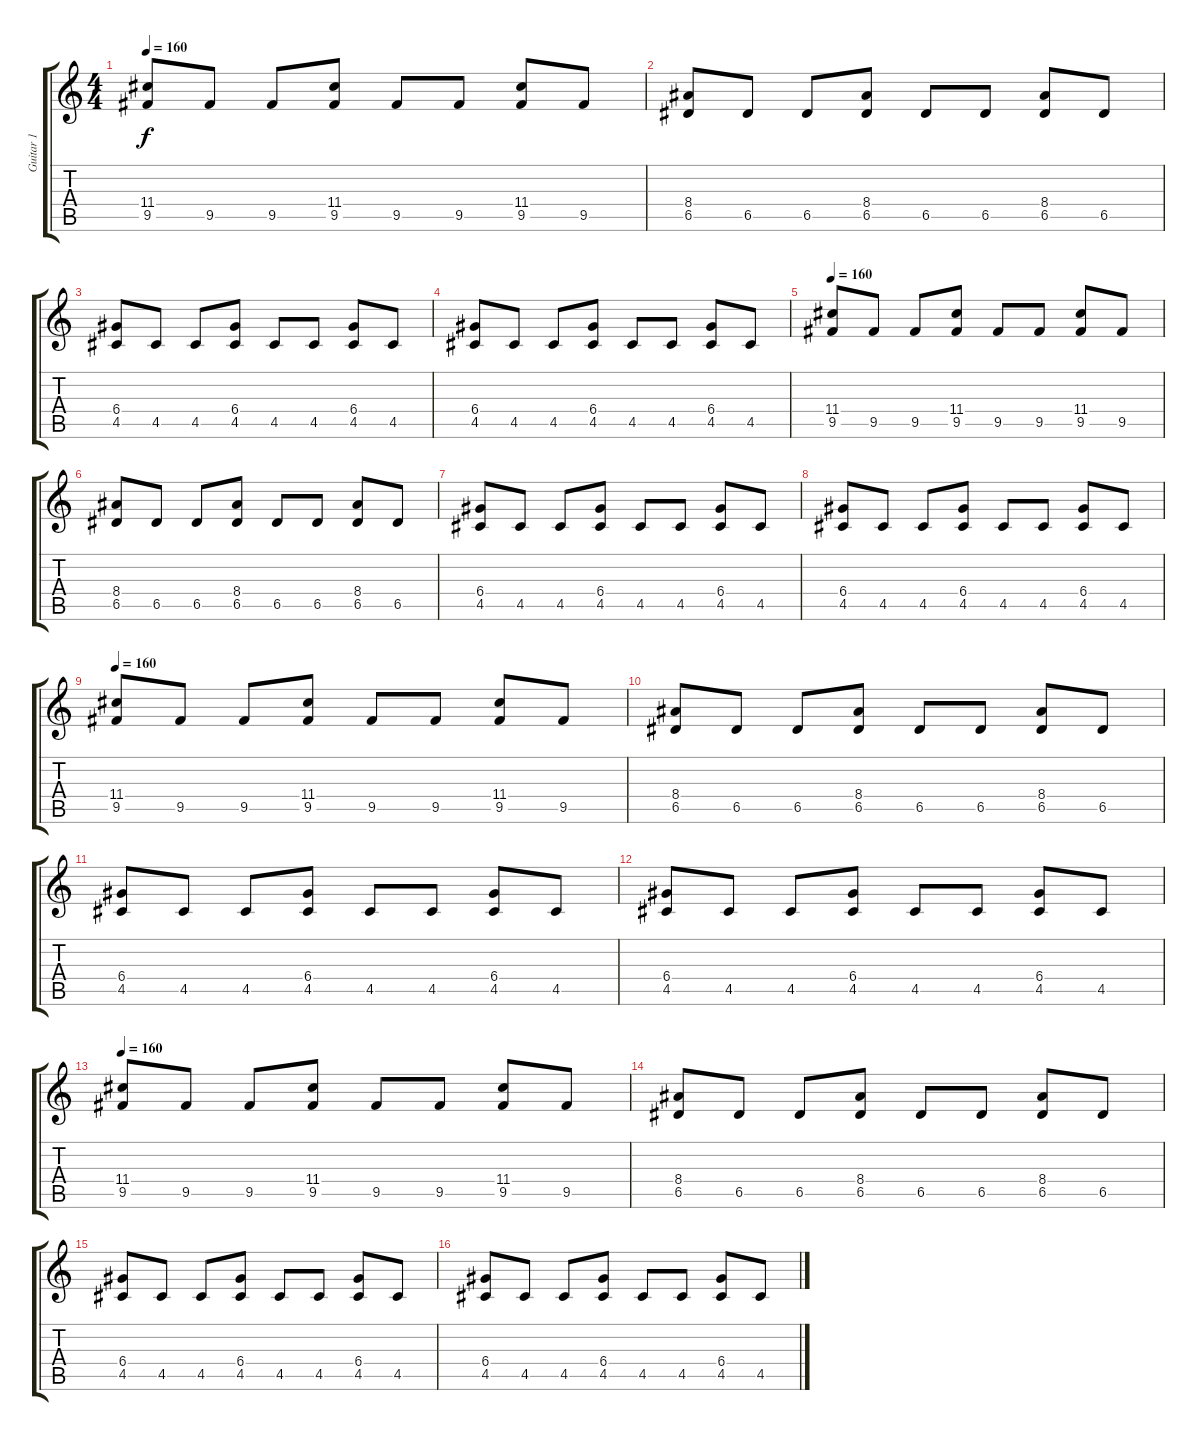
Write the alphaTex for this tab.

\track ("Guitar 1" "Guitar 1") {instrument distortionguitar}
\staff {score tabs}
\tuning (E4 B3 G3 D3 A2 E2) {hide}
\ts (4 4)
\tempo 160
\clef g2
\ks c
(11.4 9.5).8{dy f volume 10 instrument distortionguitar} 9.5.8 9.5.8 (11.4 9.5).8 9.5.8 9.5.8 (11.4 9.5).8 9.5.8 |
(8.4 6.5).8 6.5.8 6.5.8 (8.4 6.5).8 6.5.8 6.5.8 (8.4 6.5).8 6.5.8 |
(6.4 4.5).8 4.5.8 4.5.8 (6.4 4.5).8 4.5.8 4.5.8 (6.4 4.5).8 4.5.8 |
(6.4 4.5).8 4.5.8 4.5.8 (6.4 4.5).8 4.5.8 4.5.8 (6.4 4.5).8 4.5.8 |
\tempo 160
(11.4 9.5).8{volume 10 instrument distortionguitar} 9.5.8 9.5.8 (11.4 9.5).8 9.5.8 9.5.8 (11.4 9.5).8 9.5.8 |
(8.4 6.5).8 6.5.8 6.5.8 (8.4 6.5).8 6.5.8 6.5.8 (8.4 6.5).8 6.5.8 |
(6.4 4.5).8 4.5.8 4.5.8 (6.4 4.5).8 4.5.8 4.5.8 (6.4 4.5).8 4.5.8 |
(6.4 4.5).8 4.5.8 4.5.8 (6.4 4.5).8 4.5.8 4.5.8 (6.4 4.5).8 4.5.8 |
\tempo 160
(11.4 9.5).8{volume 10 instrument distortionguitar} 9.5.8 9.5.8 (11.4 9.5).8 9.5.8 9.5.8 (11.4 9.5).8 9.5.8 |
(8.4 6.5).8 6.5.8 6.5.8 (8.4 6.5).8 6.5.8 6.5.8 (8.4 6.5).8 6.5.8 |
(6.4 4.5).8 4.5.8 4.5.8 (6.4 4.5).8 4.5.8 4.5.8 (6.4 4.5).8 4.5.8 |
(6.4 4.5).8 4.5.8 4.5.8 (6.4 4.5).8 4.5.8 4.5.8 (6.4 4.5).8 4.5.8 |
\tempo 160
(11.4 9.5).8{volume 10 instrument distortionguitar} 9.5.8 9.5.8 (11.4 9.5).8 9.5.8 9.5.8 (11.4 9.5).8 9.5.8 |
(8.4 6.5).8 6.5.8 6.5.8 (8.4 6.5).8 6.5.8 6.5.8 (8.4 6.5).8 6.5.8 |
(6.4 4.5).8 4.5.8 4.5.8 (6.4 4.5).8 4.5.8 4.5.8 (6.4 4.5).8 4.5.8 |
(6.4 4.5).8 4.5.8 4.5.8 (6.4 4.5).8 4.5.8 4.5.8 (6.4 4.5).8 4.5.8
